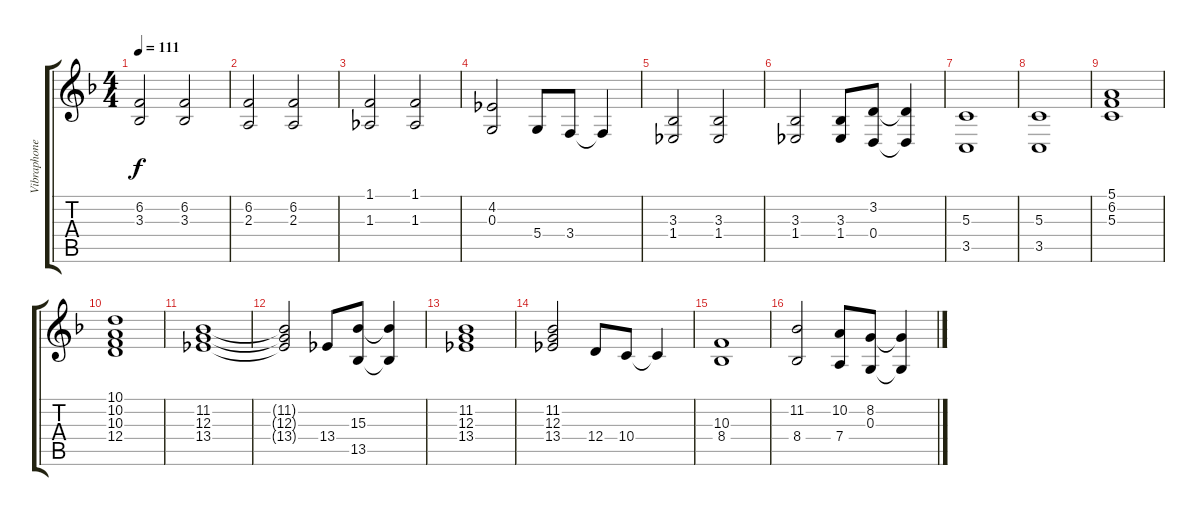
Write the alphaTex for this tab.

\track ("Vibraphone" "Vibraphone") {instrument vibraphone}
\staff {score tabs}
\tuning (E4 B3 G3 D3 A2 E2) {hide}
\ts (4 4)
\tempo 111
\clef g2
\ks f
(6.2 3.3).2{dy f} (6.2 3.3).2 |
(6.2 2.3).2 (6.2 2.3).2 |
(1.1 1.3).2 (1.1 1.3).2 |
(4.2 0.3).2 5.4.8 3.4.8 3.4{t}.4 |
(3.3 1.4).2 (3.3 1.4).2 |
(3.3 1.4).2 (3.3 1.4).8 (3.2 0.4).8 (3.2{t} 0.4{t}).4 |
(5.3 3.5).1 |
(5.3 3.5).1 |
(5.1 6.2 5.3).1 |
(10.1 10.2 10.3 12.4).1 |
(11.2 12.3 13.4).1 |
(11.2{t} 12.3{t} 13.4{t}).2 13.4.8 (15.3 13.5).8 (15.3{t} 13.5{t}).4 |
(11.2 12.3 13.4).1 |
(11.2 12.3 13.4).2 12.4.8 10.4.8 10.4{t}.4 |
(10.3 8.4).1 |
(11.2 8.4).2 (10.2 7.4).8 (8.2 0.3).8 (8.2{t} 0.3{t}).4
